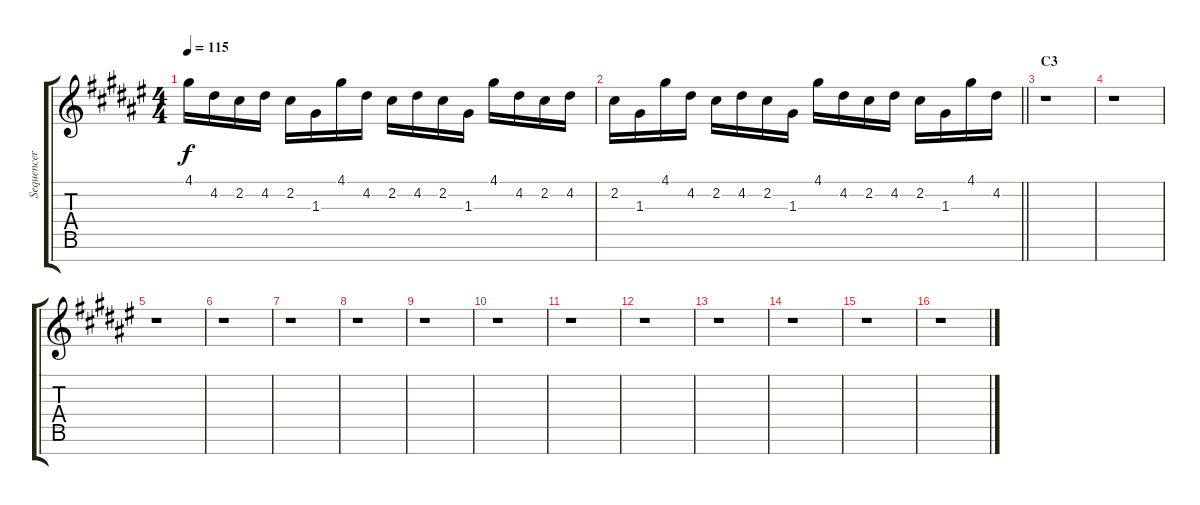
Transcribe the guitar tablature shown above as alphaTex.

\track ("Sequencer" "Sequencer") {instrument pad1newage}
\staff {score tabs}
\tuning (E5 B4 G4 D4 A3 E3 B2) {hide}
\ts (4 4)
\tempo 115
\clef g2
\ks f#
4.1.16{dy f} 4.2.16 2.2.16 4.2.16 2.2.16 1.3.16 4.1.16 4.2.16 2.2.16 4.2.16 2.2.16 1.3.16 4.1.16 4.2.16 2.2.16 4.2.16 |
\barLineRight lightlight
2.2.16 1.3.16 4.1.16 4.2.16 2.2.16 4.2.16 2.2.16 1.3.16 4.1.16 4.2.16 2.2.16 4.2.16 2.2.16 1.3.16 4.1.16 4.2.16 |
\section ("" "C3")
r.1 |
r.1 |
r.1 |
r.1 |
r.1 |
r.1 |
r.1 |
r.1 |
r.1 |
r.1 |
r.1 |
r.1 |
r.1 |
r.1
